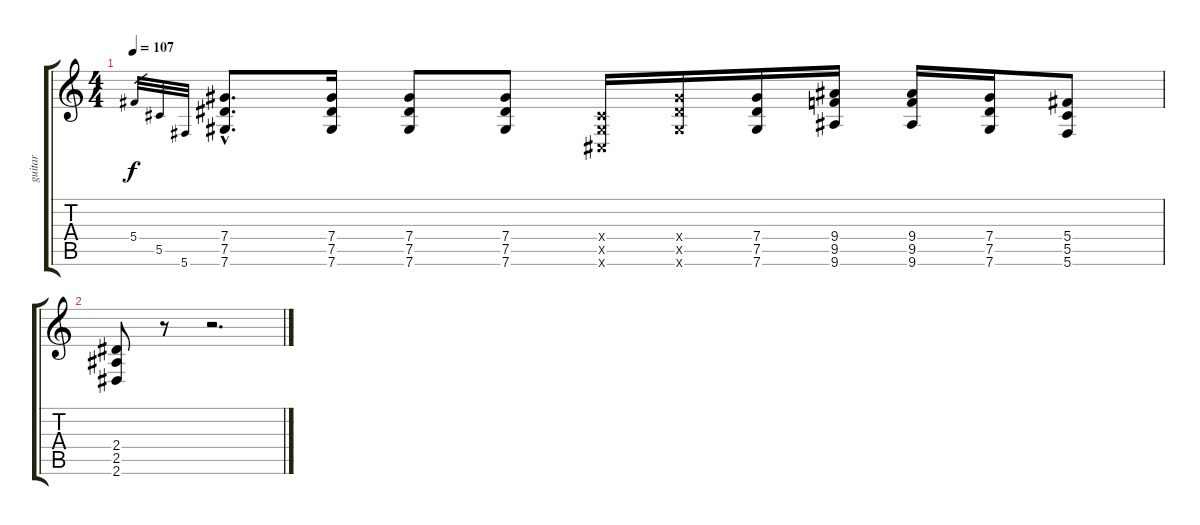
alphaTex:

\track ("guitar" "guitar") {instrument distortionguitar}
\staff {score tabs}
\tuning (Eb4 Bb3 Gb3 Db3 Ab2 Db2) {hide}
\ts (4 4)
\tempo 107
\clef g2
\ks c
5.4.32{gr dy f} 5.5.32{gr} 5.6.32{gr} (7.4{hac} 7.5{hac} 7.6{hac}).8{d} (7.4 7.5 7.6).16 (7.4 7.5 7.6).8 (7.4 7.5 7.6).8 (0.4{x} 0.5{x} 0.6{x}).16 (7.4{x} 7.5{x} 7.6{x}).16 (7.4 7.5 7.6).16 (9.4 9.5 9.6).16 (9.4 9.5 9.6).16 (7.4 7.5 7.6).16 (5.4 5.5 5.6).8 |
(2.4 2.5 2.6).8 r.8 r.2{d}
